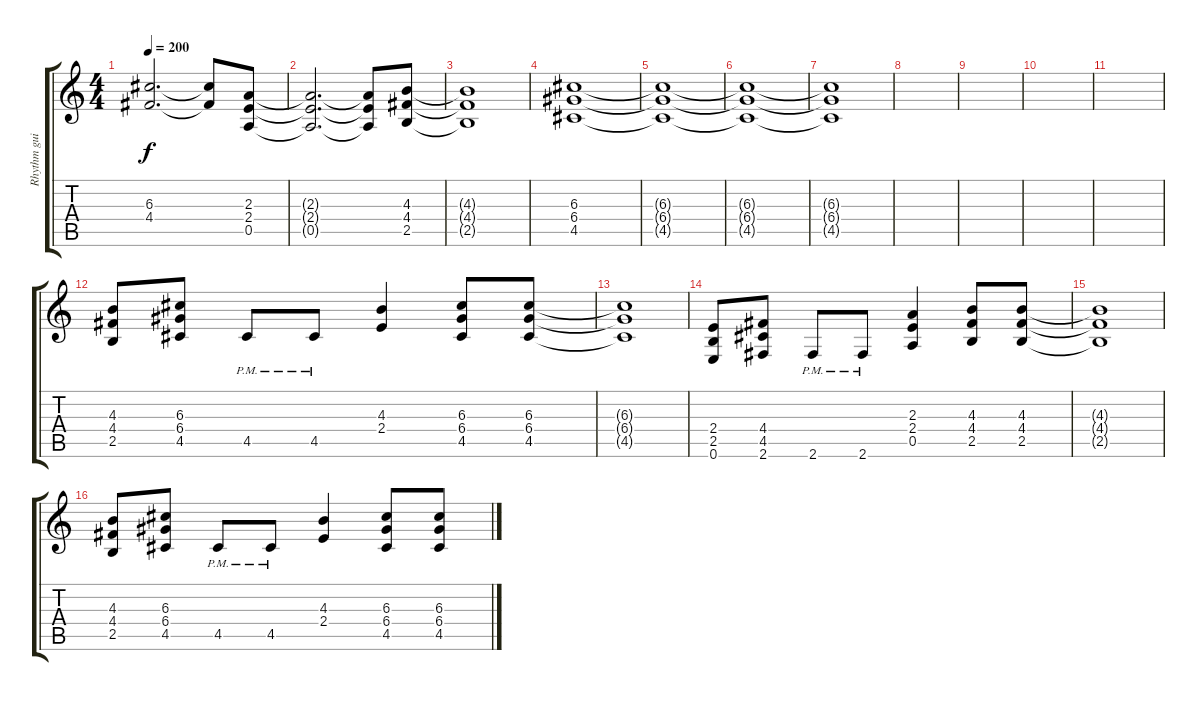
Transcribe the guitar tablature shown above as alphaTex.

\track ("Rhythm guitar 2" "Rhythm gui") {instrument distortionguitar}
\staff {score tabs}
\tuning (E4 B3 G3 D3 A2 E2) {hide}
\ts (4 4)
\tempo 200
\clef g2
\ks c
(6.3{t} 4.4{t}).2{d dy f} (6.3{t} 4.4{t}).8 (2.3 2.4 0.5).8 |
(2.3{t} 2.4{t} 0.5{t}).2{d} (2.3{t} 2.4{t} 0.5{t}).8 (4.3 4.4 2.5).8 |
(4.3{t} 4.4{t} 2.5{t}).1 |
(6.3 6.4 4.5).1 |
(6.3{t} 6.4{t} 4.5{t}).1 |
(6.3{t} 6.4{t} 4.5{t}).1 |
(6.3{t} 6.4{t} 4.5{t}).1 |
|
|
|
|
(4.3 4.4 2.5).8 (6.3 6.4 4.5).8 4.5{pm}.8 4.5{pm}.8 (4.3 2.4).4 (6.3 6.4 4.5).8 (6.3 6.4 4.5).8 |
(6.3{t} 6.4{t} 4.5{t}).1 |
(2.4 2.5 0.6).8 (4.4 4.5 2.6).8 2.6{pm}.8 2.6{pm}.8 (2.3 2.4 0.5).4 (4.3 4.4 2.5).8 (4.3 4.4 2.5).8 |
(4.3{t} 4.4{t} 2.5{t}).1 |
(4.3 4.4 2.5).8 (6.3 6.4 4.5).8 4.5{pm}.8 4.5{pm}.8 (4.3 2.4).4 (6.3 6.4 4.5).8 (6.3 6.4 4.5).8
